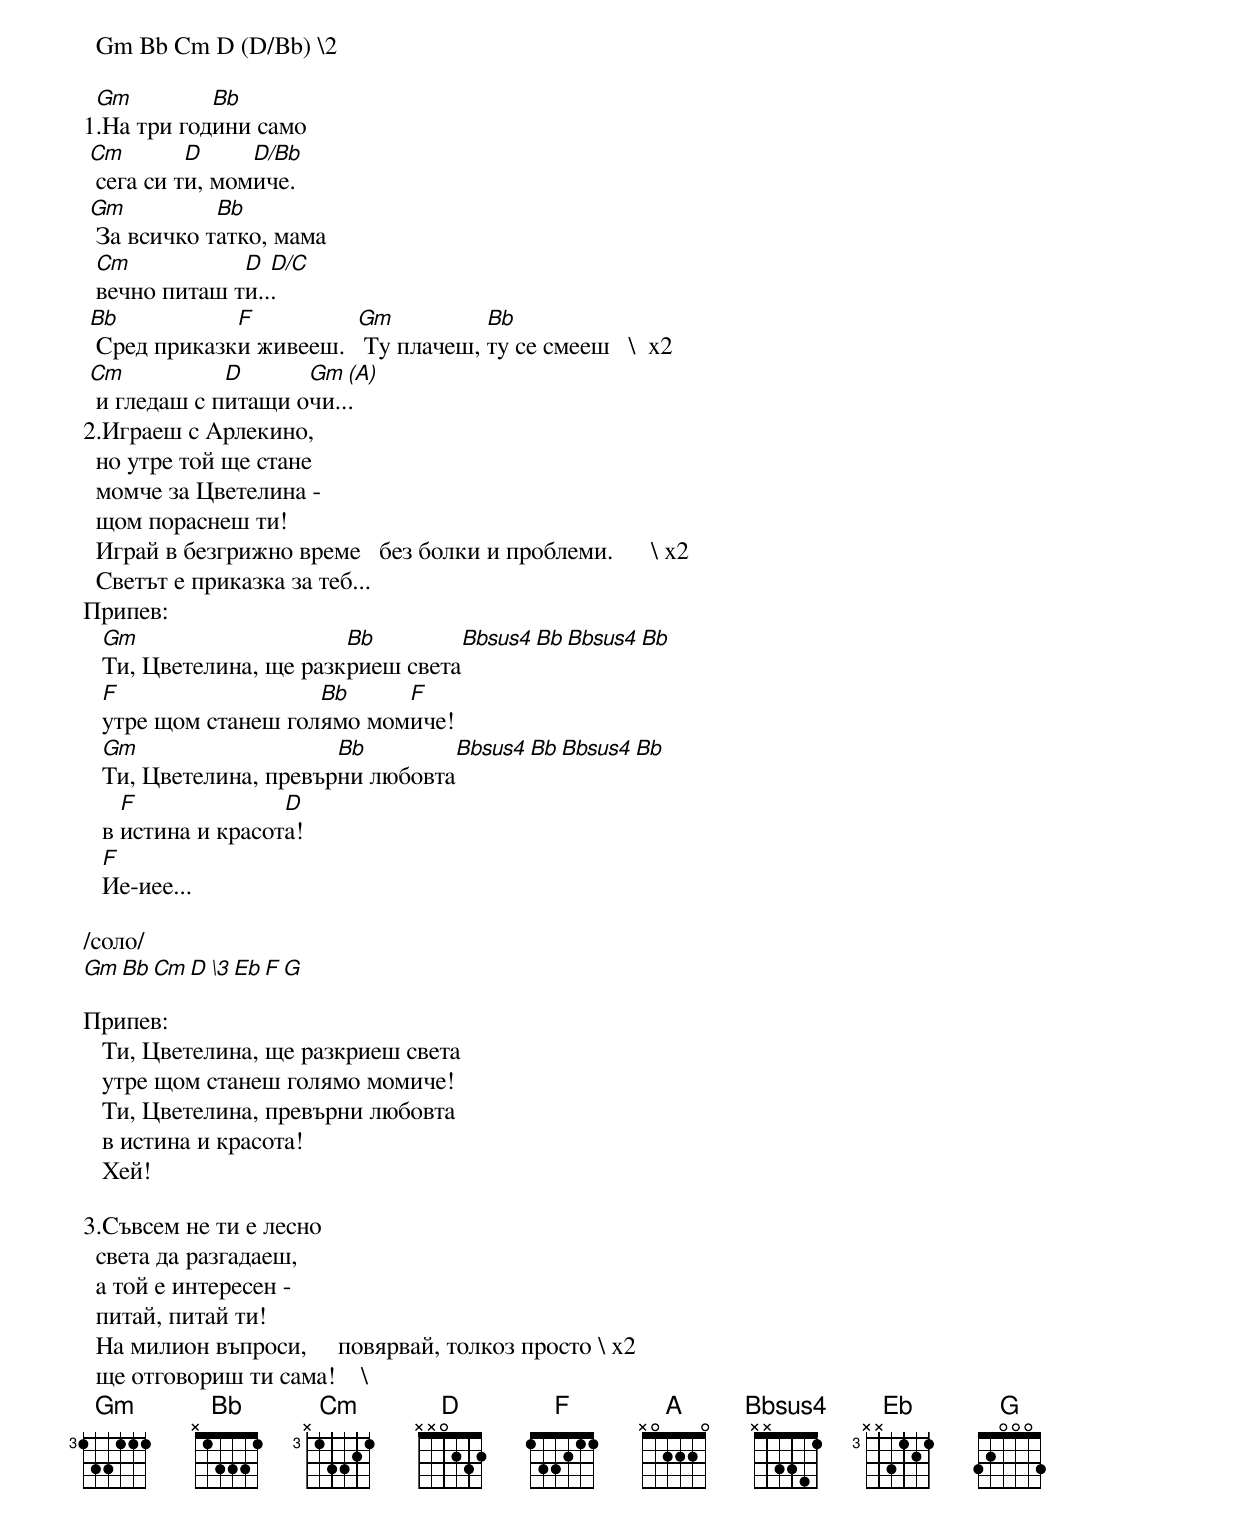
  Gm Bb Cm D (D/Bb) \2

 Gm         Bb
1.На три години само
 Cm        D     D/Bb
  сега си ти, момиче.
 Gm          Bb
  За всичко татко, мама
  Cm           D  D/C
  вечно питаш ти...
 Bb           F
  Сред приказки живееш.  \
 Gm          Bb
  Ту плачеш, ту се смееш   \  x2
 Cm           D      Gm  (A)
  и гледаш с питащи очи...   \

2.Играеш с Арлекино,
  но утре той ще стане
  момче за Цветелина -
  щом пораснеш ти!
  Играй в безгрижно време   \
  без болки и проблеми.      \ x2
  Светът е приказка за теб... \

Припев:
   Gm                    Bb                                Bbsus4  Bb Bbsus4  Bb
   Ти, Цветелина, ще разкриеш света
   F                  Bb     F
   утре щом станеш голямо момиче!
   Gm                   Bb                           Bbsus4  Bb Bbsus4  Bb
   Ти, Цветелина, превърни любовта
     F              D
   в истина и красота!
   F
   Ие-иее...

/соло/
   Gm Bb Cm D \3 Eb F G

Припев:
   Ти, Цветелина, ще разкриеш света
   утре щом станеш голямо момиче!
   Ти, Цветелина, превърни любовта
   в истина и красота!
   Хей!

3.Съвсем не ти е лесно
  света да разгадаеш,
  а той е интересен -
  питай, питай ти!
  На милион въпроси,     \
  повярвай, толкоз просто \ x2
  ще отговориш ти сама!    \
